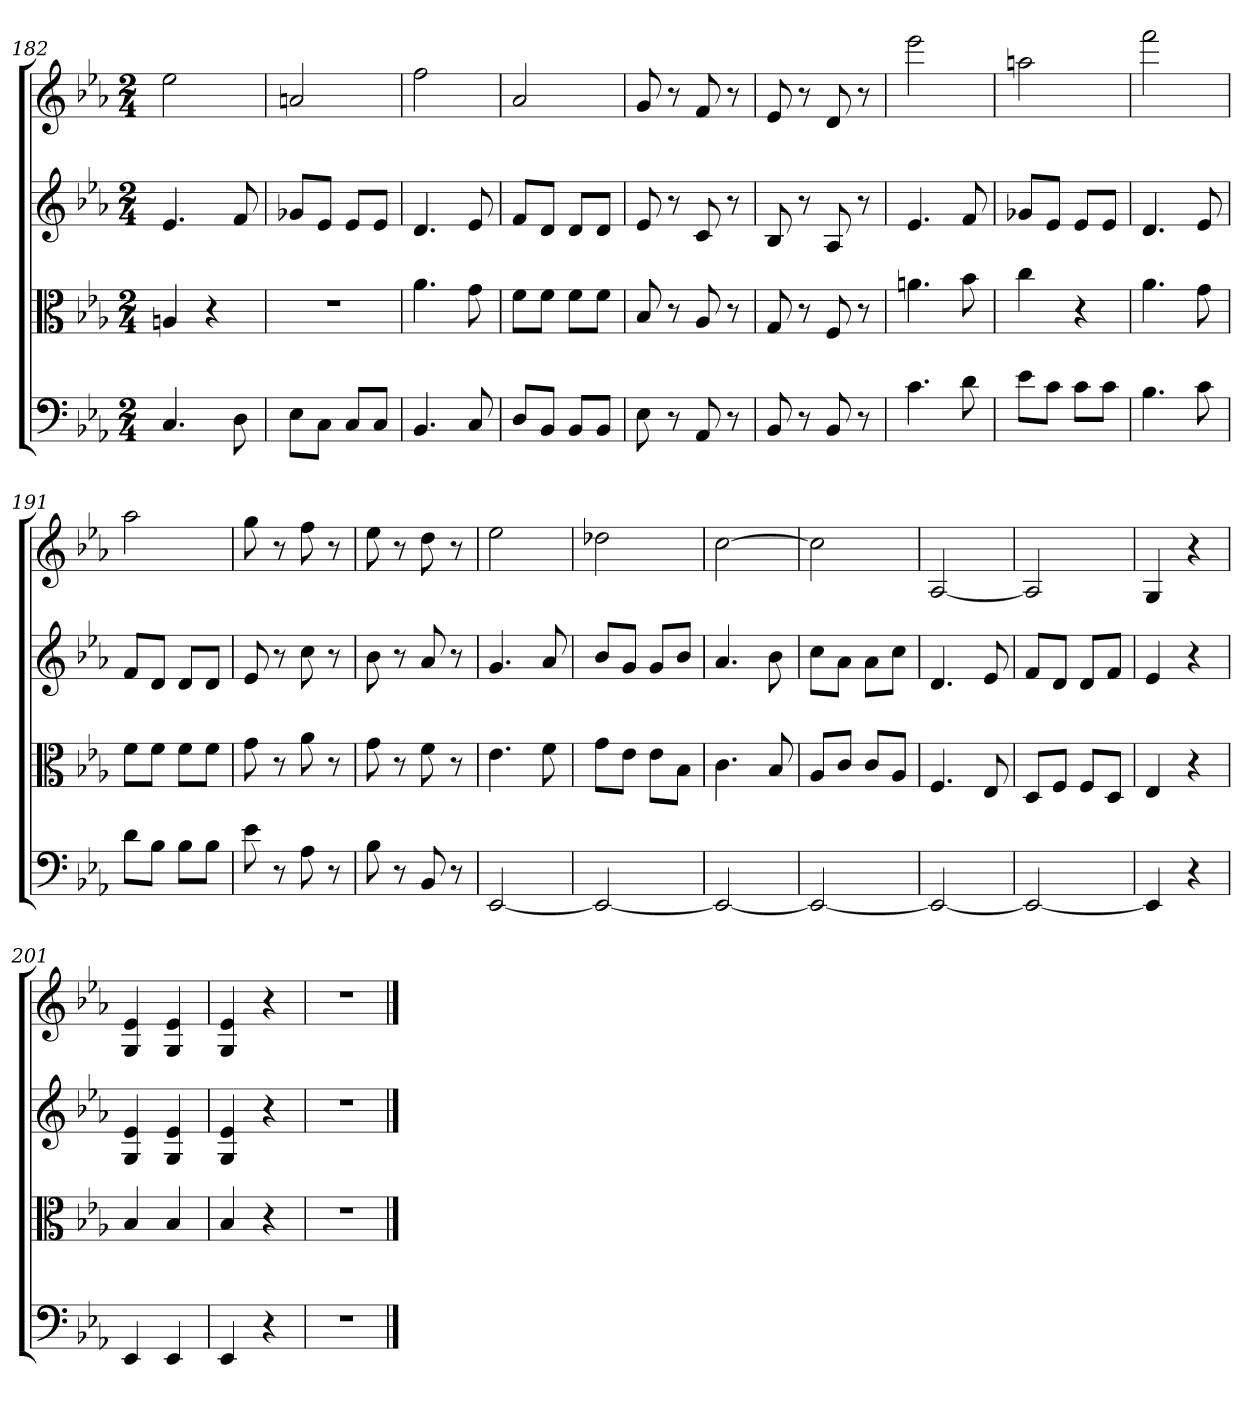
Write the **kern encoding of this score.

**kern	**kern	**kern	**kern
*part4	*part3	*part2	*part1
*staff4	*staff3	*staff2	*staff1
*clefF4	*clefC3	*	*
*k[b-e-a-]	*k[b-e-a-]	*k[b-e-a-]	*k[b-e-a-]
*E-:	*E-:	*E-:	*E-:
*M2/4	*M2/4	*M2/4	*M2/4
=182	=182	=182	=182
4.C	4An	4.e-	2ee-
.	4r	.	.
8D	.	8f	.
=183	=183	=183	=183
8E-\L	2r	8g-XL	2an
8C\J	.	8e-J	.
8C/L	.	8e-L	.
8C/J	.	8e-J	.
=184	=184	=184	=184
4.BB-	4.a-	4.d	2ff
8C	8g	8e-	.
=185	=185	=185	=185
8D/L	8f\L	8fL	2a-
8BB-/J	8f\J	8dJ	.
8BB-/L	8f\L	8dL	.
8BB-/J	8f\J	8dJ	.
=186	=186	=186	=186
8E-	8B-	8e-	8g
8r	8r	8r	8r
8AA-	8A-	8c	8f
8r	8r	8r	8r
=187	=187	=187	=187
8BB-	8G	8B-	8e-
8r	8r	8r	8r
8BB-	8F	8A-	8d
8r	8r	8r	8r
=188	=188	=188	=188
4.c	4.an	4.e-	2eee-
8d	8b-	8f	.
=189	=189	=189	=189
8e-\L	4cc	8g-XL	2aan
8c\J	.	8e-J	.
8c\L	4r	8e-L	.
8c\J	.	8e-J	.
=190	=190	=190	=190
4.B-	4.a-	4.d	2fff
8c	8g	8e-	.
=191	=191	=191	=191
8d\L	8f\L	8fL	2aa-
8B-\J	8f\J	8dJ	.
8B-\L	8f\L	8dL	.
8B-\J	8f\J	8dJ	.
=192	=192	=192	=192
8e-	8g	8e-	8gg
8r	8r	8r	8r
8A-	8a-	8cc	8ff
8r	8r	8r	8r
=193	=193	=193	=193
8B-	8g	8b-	8ee-
8r	8r	8r	8r
8BB-	8f	8a-	8dd
8r	8r	8r	8r
=194	=194	=194	=194
[2EE-	4.e-	4.g	2ee-
.	8f	8a-	.
=195	=195	=195	=195
2EE-_	8g\L	8b-L	2dd-X
.	8e-\J	8gJ	.
.	8e-\L	8gL	.
.	8B-\J	8b-J	.
=196	=196	=196	=196
2EE-_	4.c	4.a-	[2cc
.	8B-	8b-	.
=197	=197	=197	=197
2EE-_	8A-/L	8ccL	2cc]
.	8c/J	8a-J	.
.	8c/L	8a-L	.
.	8A-/J	8ccJ	.
=198	=198	=198	=198
2EE-_	4.F	4.d	[2A-
.	8E-	8e-	.
=199	=199	=199	=199
2EE-_	8D/L	8fL	2A-]
.	8F/J	8dJ	.
.	8F/L	8dL	.
.	8D/J	8fJ	.
=200	=200	=200	=200
4EE-]	4E-	4e-	4G
4r	4r	4r	4r
=201	=201	=201	=201
4EE-	4B-	4G 4e-	4G 4e-
4EE-	4B-	4G 4e-	4G 4e-
=202	=202	=202	=202
4EE-	4B-	4G 4e-	4G 4e-
4r	4r	4r	4r
=203	=203	=203	=203
2r	2r	2r	2r
==	==	==	==
*-	*-	*-	*-
